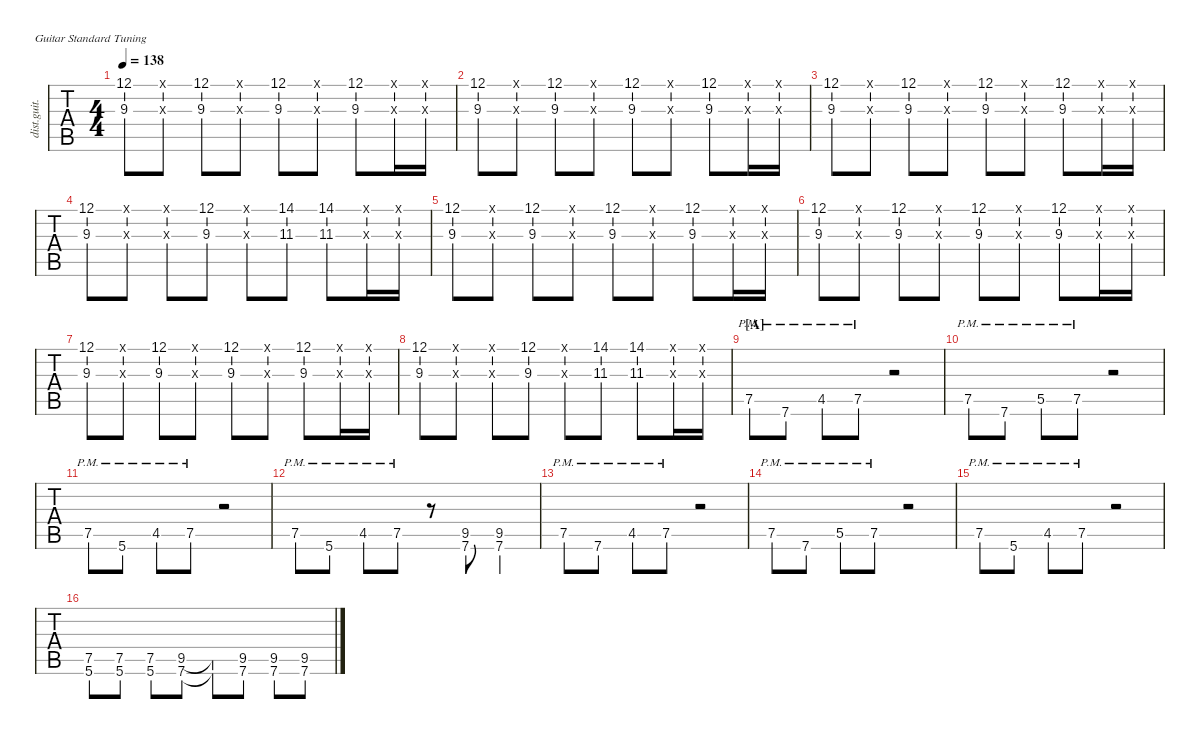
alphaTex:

\defaultSystemsLayout 4
\hideDynamics
\bracketExtendMode nobrackets
\track ("Distortion Guitar" "dist.guit.") {defaultSystemsLayout 4 instrument distortionguitar}
\staff {tabs}
\tuning (E4 B3 G3 D3 A2 E2)
\ts (4 4)
\tempo 138
\clef g2
\ks c
(12.1 9.3).8{dy mf} (0.1{x} 0.3{x}).8 (12.1 9.3).8 (0.1{x} 0.3{x}).8 (12.1 9.3).8 (0.1{x} 0.3{x}).8 (12.1 9.3).8 (0.1{x} 0.3{x}).16 (0.1{x} 0.3{x}).16 |
(12.1 9.3).8 (0.1{x} 0.3{x}).8 (12.1 9.3).8 (0.1{x} 0.3{x}).8 (12.1 9.3).8 (0.1{x} 0.3{x}).8 (12.1 9.3).8 (0.1{x} 0.3{x}).16 (0.1{x} 0.3{x}).16 |
(12.1 9.3).8 (0.1{x} 0.3{x}).8 (12.1 9.3).8 (0.1{x} 0.3{x}).8 (12.1 9.3).8 (0.1{x} 0.3{x}).8 (12.1 9.3).8 (0.1{x} 0.3{x}).16 (0.1{x} 0.3{x}).16 |
(12.1 9.3).8 (0.1{x} 0.3{x}).8 (12.1{x} 9.3{x}).8 (12.1 9.3).8 (12.1{x} 9.3{x}).8 (14.1{acc #} 11.3{acc #}).8 (14.1{acc #} 11.3{acc #}).8 (0.1{x} 0.3{x}).16 (0.1{x} 0.3{x}).16 |
(12.1 9.3).8 (0.1{x} 0.3{x}).8 (12.1 9.3).8 (0.1{x} 0.3{x}).8 (12.1 9.3).8 (0.1{x} 0.3{x}).8 (12.1 9.3).8 (0.1{x} 0.3{x}).16 (0.1{x} 0.3{x}).16 |
(12.1 9.3).8 (0.1{x} 0.3{x}).8 (12.1 9.3).8 (0.1{x} 0.3{x}).8 (12.1 9.3).8 (0.1{x} 0.3{x}).8 (12.1 9.3).8 (0.1{x} 0.3{x}).16 (0.1{x} 0.3{x}).16 |
(12.1 9.3).8 (0.1{x} 0.3{x}).8 (12.1 9.3).8 (0.1{x} 0.3{x}).8 (12.1 9.3).8 (0.1{x} 0.3{x}).8 (12.1 9.3).8 (0.1{x} 0.3{x}).16 (0.1{x} 0.3{x}).16 |
(12.1 9.3).8 (0.1{x} 0.3{x}).8 (12.1{x} 9.3{x}).8 (12.1 9.3).8 (12.1{x} 9.3{x}).8 (14.1{acc #} 11.3{acc #}).8 (14.1{acc #} 11.3{acc #}).8 (0.1{x} 0.3{x}).16 (0.1{x} 0.3{x}).16 |
\section ("A" "")
7.5{pm}.8 7.6{pm}.8 4.5{pm acc #}.8 7.5{pm}.8 r.2 |
7.5{pm}.8 7.6{pm}.8 5.5{pm}.8 7.5{pm}.8 r.2 |
7.5{pm}.8 5.6{pm}.8 4.5{pm acc #}.8 7.5{pm}.8 r.2 |
7.5{pm}.8 5.6{pm}.8 4.5{pm acc #}.8 7.5{pm}.8 r.8 (9.5{acc #} 7.6).8 (7.6 9.5{acc #}).4 |
7.5{pm}.8 7.6{pm}.8 4.5{pm acc #}.8 7.5{pm}.8 r.2 |
7.5{pm}.8 7.6{pm}.8 5.5{pm}.8 7.5{pm}.8 r.2 |
7.5{pm}.8 5.6{pm}.8 4.5{pm acc #}.8 7.5{pm}.8 r.2 |
(7.5 5.6).8 (7.5 5.6).8 (7.5 5.6).8 (9.5{acc #} 7.6).8 (9.5{t acc #} 7.6{t}).8 (9.5{acc #} 7.6).8 (9.5{acc #} 7.6).8 (9.5{acc #} 7.6).8
